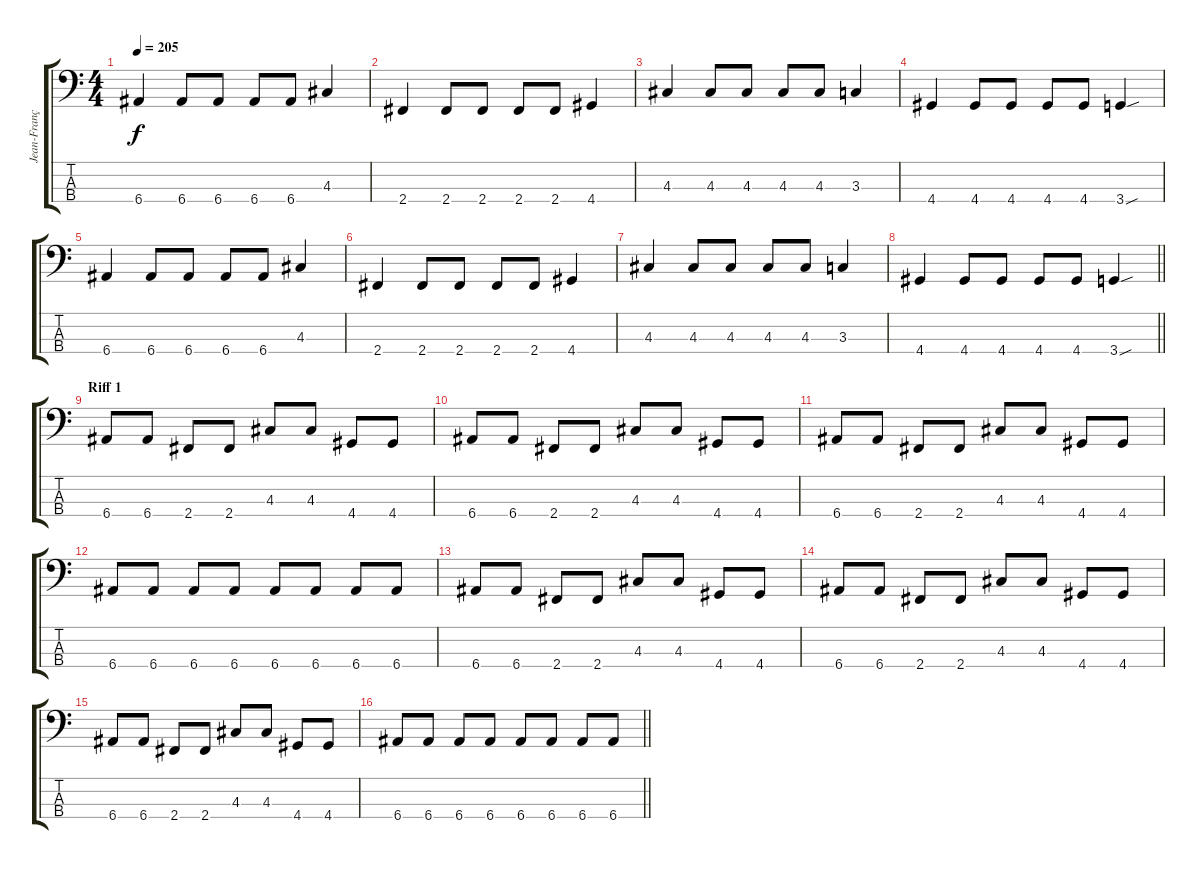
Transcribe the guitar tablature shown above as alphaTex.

\track ("Jean-François Paré" "Jean-Franç") {instrument electricbasspick}
\staff {score tabs}
\tuning (G2 D2 A1 E1) {hide}
\ts (4 4)
\tempo 205
\clef f4
\ks c
6.4.4{dy f} 6.4.8 6.4.8 6.4.8 6.4.8 4.3.4 |
2.4.4 2.4.8 2.4.8 2.4.8 2.4.8 4.4.4 |
4.3.4 4.3.8 4.3.8 4.3.8 4.3.8 3.3.4 |
4.4.4 4.4.8 4.4.8 4.4.8 4.4.8 3.4{sou}.4 |
6.4.4 6.4.8 6.4.8 6.4.8 6.4.8 4.3.4 |
2.4.4 2.4.8 2.4.8 2.4.8 2.4.8 4.4.4 |
4.3.4 4.3.8 4.3.8 4.3.8 4.3.8 3.3.4 |
\barLineRight lightlight
4.4.4 4.4.8 4.4.8 4.4.8 4.4.8 3.4{sou}.4 |
\section ("" "Riff 1")
6.4.8 6.4.8 2.4.8 2.4.8 4.3.8 4.3.8 4.4.8 4.4.8 |
6.4.8 6.4.8 2.4.8 2.4.8 4.3.8 4.3.8 4.4.8 4.4.8 |
6.4.8 6.4.8 2.4.8 2.4.8 4.3.8 4.3.8 4.4.8 4.4.8 |
6.4.8 6.4.8 6.4.8 6.4.8 6.4.8 6.4.8 6.4.8 6.4.8 |
6.4.8 6.4.8 2.4.8 2.4.8 4.3.8 4.3.8 4.4.8 4.4.8 |
6.4.8 6.4.8 2.4.8 2.4.8 4.3.8 4.3.8 4.4.8 4.4.8 |
6.4.8 6.4.8 2.4.8 2.4.8 4.3.8 4.3.8 4.4.8 4.4.8 |
\barLineRight lightlight
6.4.8 6.4.8 6.4.8 6.4.8 6.4.8 6.4.8 6.4.8 6.4.8
